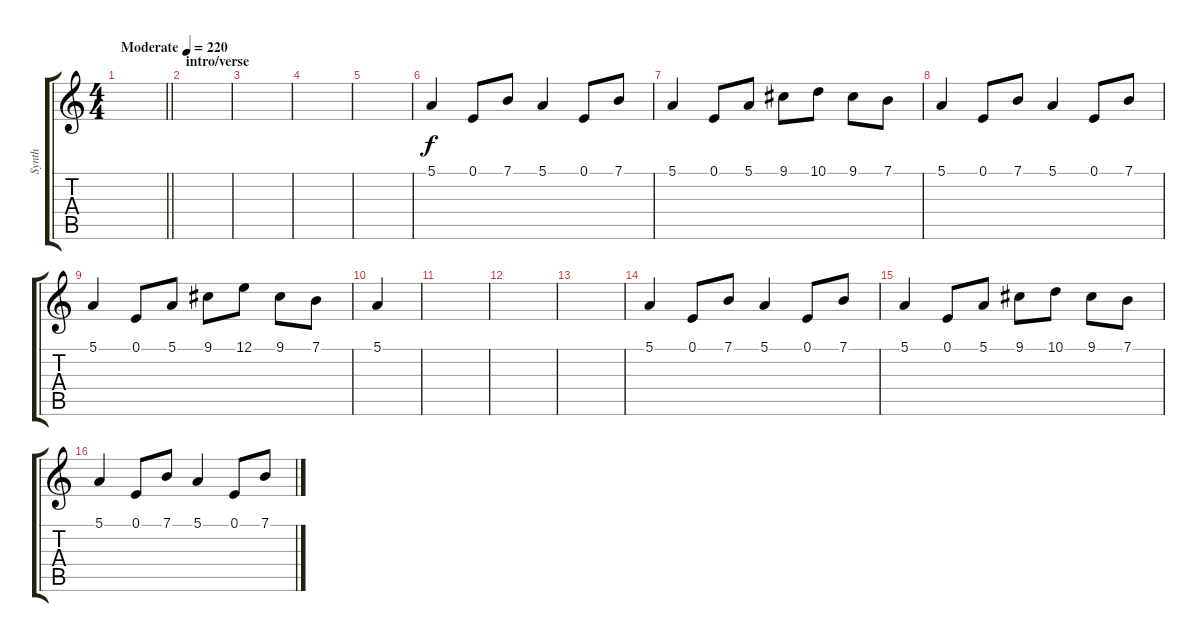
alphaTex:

\track ("Synth" "Synth") {instrument drawbarorgan}
\staff {score tabs}
\tuning (E4 B3 G3 D3 A2 D2) {hide}
\ts (4 4)
\tempo (220 "Moderate")
\clef g2
\barLineRight lightlight
\ks c
|
\section ("" "intro/verse")
|
|
|
|
5.1.4 0.1.8 7.1.8 5.1.4 0.1.8 7.1.8 |
5.1.4 0.1.8 5.1.8 9.1.8 10.1.8 9.1.8 7.1.8 |
5.1.4 0.1.8 7.1.8 5.1.4 0.1.8 7.1.8 |
5.1.4 0.1.8 5.1.8 9.1.8 12.1.8 9.1.8 7.1.8 |
5.1.4 |
|
|
|
5.1.4 0.1.8 7.1.8 5.1.4 0.1.8 7.1.8 |
5.1.4 0.1.8 5.1.8 9.1.8 10.1.8 9.1.8 7.1.8 |
5.1.4 0.1.8 7.1.8 5.1.4 0.1.8 7.1.8
